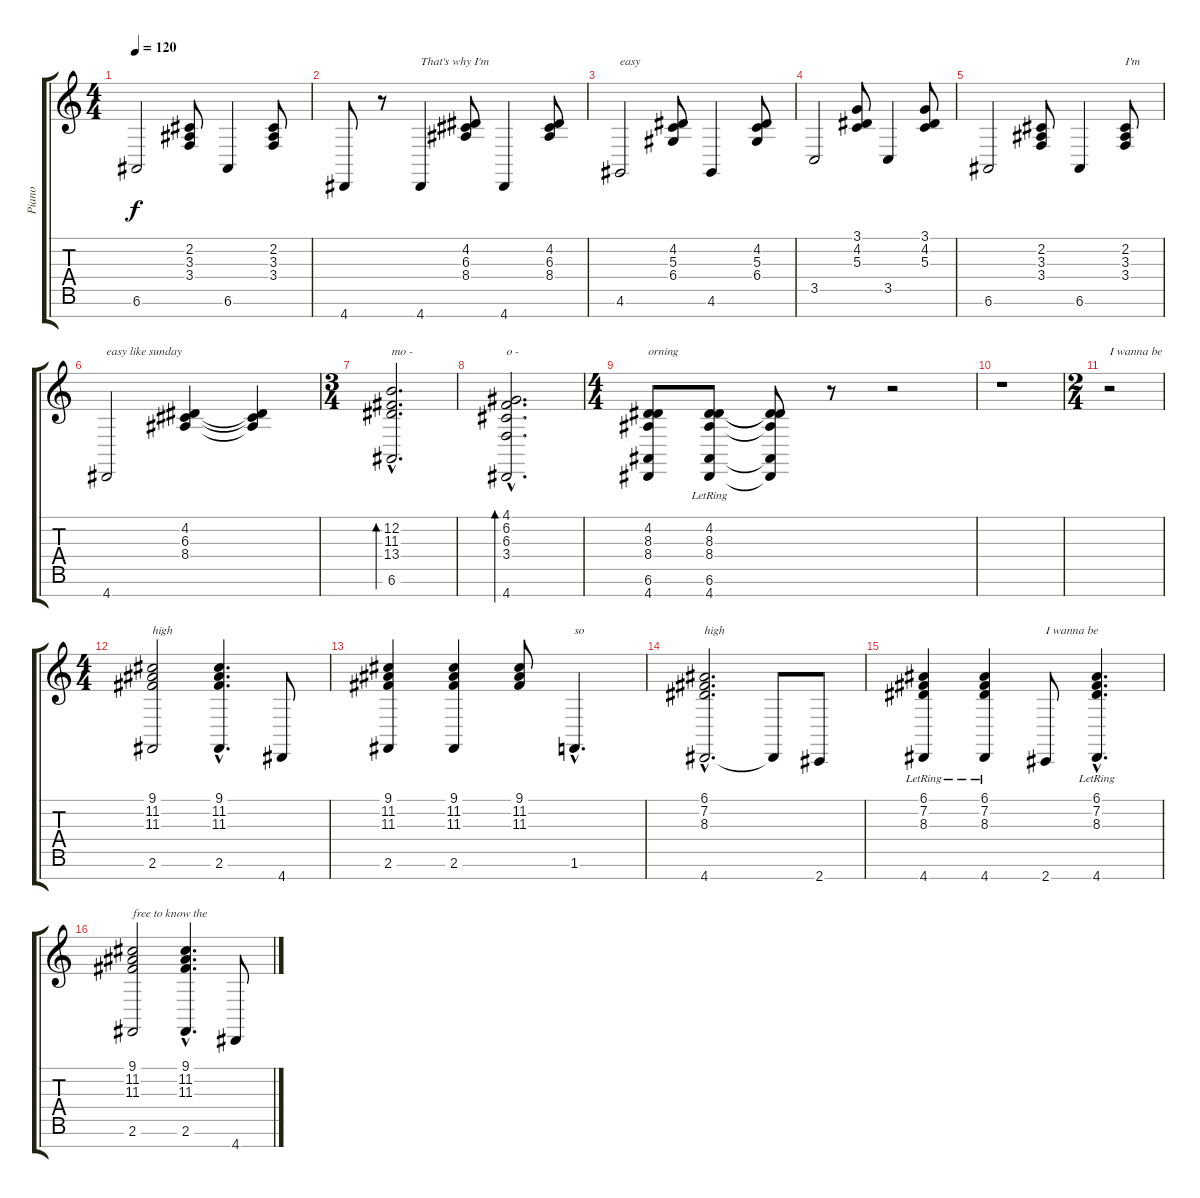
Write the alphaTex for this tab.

\track ("Piano" "Piano") {instrument acousticgrandpiano}
\staff {score tabs}
\tuning (E4 B3 G3 D3 A2 E2 B1) {hide}
\ts (4 4)
\tempo 120
\clef g2
\ks c
6.6.2{dy f} (2.2 3.3 3.4).8 6.6.4 (2.2 3.3 3.4).8 |
4.7.8 r.8 4.7.4{txt "That's why I'm"} (4.2 6.3 8.4).8 4.7.4 (4.2 6.3 8.4).8 |
4.6.2{txt "easy"} (4.2 5.3 6.4).8 4.6.4 (4.2 5.3 6.4).8 |
3.5.2 (3.1 4.2 5.3).8 3.5.4 (3.1 4.2 5.3).8 |
6.6.2 (2.2 3.3 3.4).8 6.6.4 (2.2 3.3 3.4).8{txt "I'm"} |
4.7.2{txt "easy like sunday"} (4.2 6.3 8.4).4 (4.2{t} 6.3{t} 8.4{t}).4 |
\ts (3 4)
(12.2{hac} 11.3{hac} 13.4{hac} 6.6{hac}).2{d bd 480 txt "mo -"} |
(4.1{hac} 6.2{hac} 6.3{hac} 3.4{hac} 4.7{hac}).2{d bd 480 txt "o -"} |
\ts (4 4)
(4.2 8.3 8.4 6.6 4.7).8{txt "orning"} (4.2 8.3 8.4 6.6{lr} 4.7).8 (4.2{t} 8.3{t} 8.4{t} 6.6{t} 4.7{t}).8 r.8 r.2 |
r.1 |
\ts (2 4)
r.2{txt "I wanna be"} |
\ts (4 4)
(9.1 11.2 11.3 2.6).2{txt "high"} (9.1{hac} 11.2{hac} 11.3{hac} 2.6{hac}).4{d} 4.7.8 |
(9.1 11.2 11.3 2.6).4 (9.1 11.2 11.3 2.6).4 (9.1 11.2 11.3).8 1.6{hac}.4{d txt "so"} |
(6.1{hac} 7.2{hac} 8.3{hac} 4.7{hac}).2{d txt "high"} 4.7{t}.8 2.7.8 |
(6.1 7.2 8.3{lr} 4.7).4 (6.1 7.2{lr} 8.3{lr} 4.7).4 2.7.8{txt "I wanna be"} (6.1{hac} 7.2{hac} 8.3{hac lr} 4.7{hac}).4{d} |
(9.1 11.2 11.3 2.6).2{txt "free to know the"} (9.1{hac} 11.2{hac} 11.3{hac} 2.6{hac}).4{d} 4.7.8
